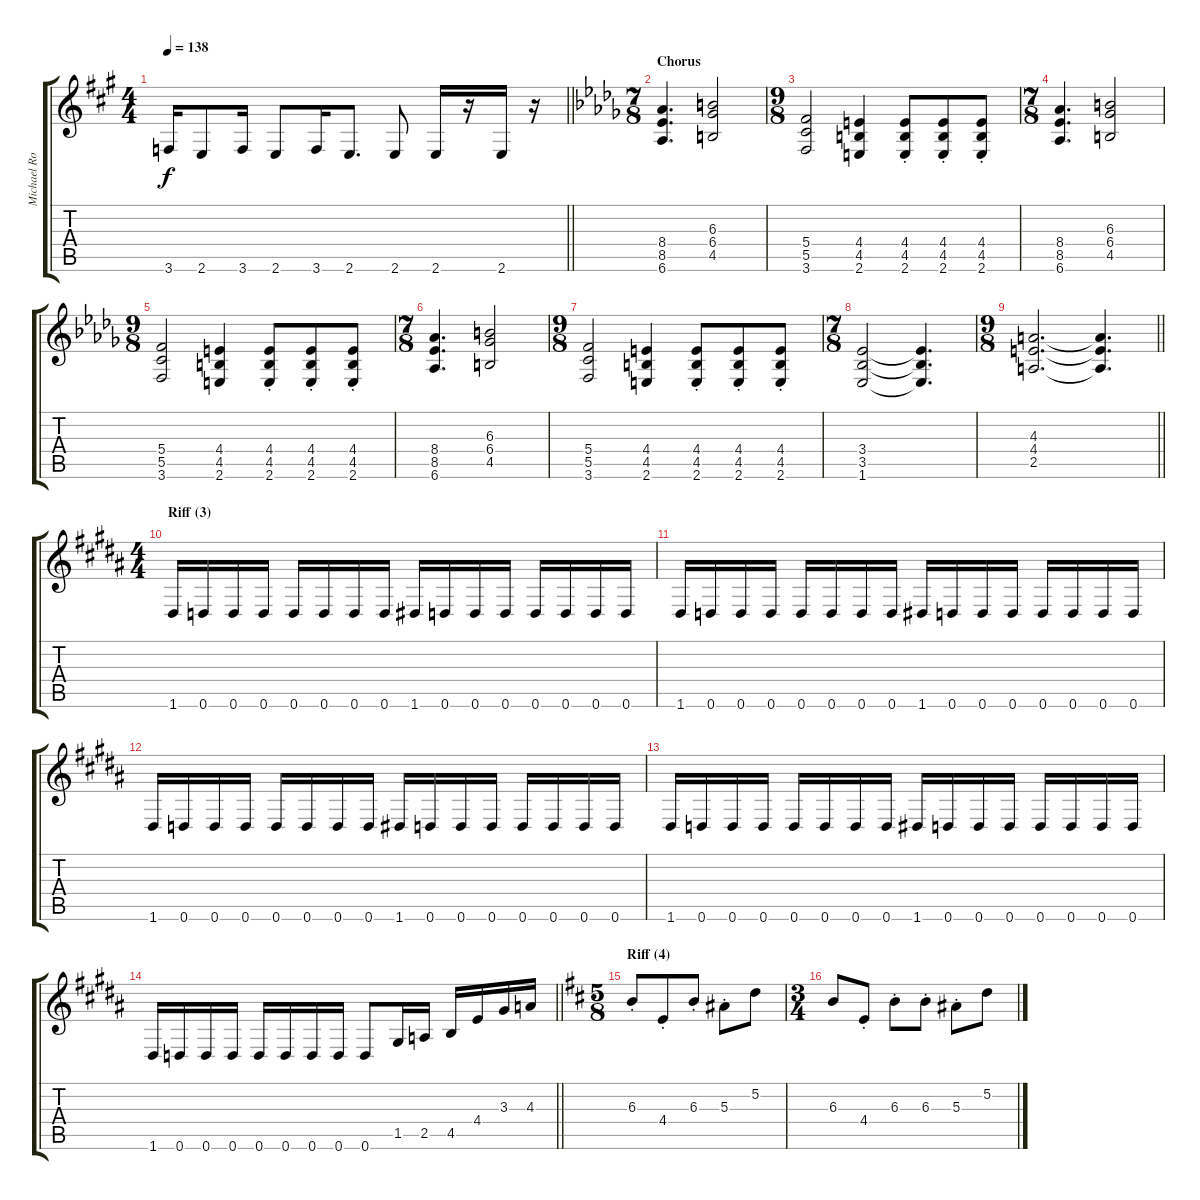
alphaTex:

\track ("Michael Romeo (guitar)" "Michael Ro") {instrument distortionguitar}
\staff {score tabs}
\tuning (D4 A3 F3 C3 G2 D2) {hide}
\ts (4 4)
\tempo 138
\clef g2
\barLineRight lightlight
\ks f#minor
3.6.16{dy f} 2.6.8 3.6.16 2.6.8 3.6.16 2.6.8{d} 2.6.8 2.6.16 r.16 2.6.16 r.16 |
\ts (7 8)
\section ("" "Chorus")
\ks bbminor
(8.4 8.5 6.6).4{d} (6.3 6.4 4.5).2 |
\ts (9 8)
(5.4 5.5 3.6).2 (4.4 4.5 2.6).4 (4.4{st} 4.5{st} 2.6{st}).8 (4.4{st} 4.5{st} 2.6{st}).8 (4.4{st} 4.5{st} 2.6{st}).8 |
\ts (7 8)
(8.4 8.5 6.6).4{d} (6.3 6.4 4.5).2 |
\ts (9 8)
(5.4 5.5 3.6).2 (4.4 4.5 2.6).4 (4.4{st} 4.5{st} 2.6{st}).8 (4.4{st} 4.5{st} 2.6{st}).8 (4.4{st} 4.5{st} 2.6{st}).8 |
\ts (7 8)
(8.4 8.5 6.6).4{d} (6.3 6.4 4.5).2 |
\ts (9 8)
(5.4 5.5 3.6).2 (4.4 4.5 2.6).4 (4.4{st} 4.5{st} 2.6{st}).8 (4.4{st} 4.5{st} 2.6{st}).8 (4.4{st} 4.5{st} 2.6{st}).8 |
\ts (7 8)
(3.4 3.5 1.6).2 (3.4{t} 3.5{t} 1.6{t}).4{d} |
\ts (9 8)
\barLineRight lightlight
(4.3 4.4 2.5).2{d} (4.3{t} 4.4{t} 2.5{t}).4{d} |
\ts (4 4)
\section ("" "Riff (3)")
\ks g#minor
1.6.16 0.6.16 0.6.16 0.6.16 0.6.16 0.6.16 0.6.16 0.6.16 1.6.16 0.6.16 0.6.16 0.6.16 0.6.16 0.6.16 0.6.16 0.6.16 |
1.6.16 0.6.16 0.6.16 0.6.16 0.6.16 0.6.16 0.6.16 0.6.16 1.6.16 0.6.16 0.6.16 0.6.16 0.6.16 0.6.16 0.6.16 0.6.16 |
1.6.16 0.6.16 0.6.16 0.6.16 0.6.16 0.6.16 0.6.16 0.6.16 1.6.16 0.6.16 0.6.16 0.6.16 0.6.16 0.6.16 0.6.16 0.6.16 |
1.6.16 0.6.16 0.6.16 0.6.16 0.6.16 0.6.16 0.6.16 0.6.16 1.6.16 0.6.16 0.6.16 0.6.16 0.6.16 0.6.16 0.6.16 0.6.16 |
\barLineRight lightlight
1.6.16 0.6.16 0.6.16 0.6.16 0.6.16 0.6.16 0.6.16 0.6.16 0.6.8 1.5.16 2.5.16 4.5.16 4.4.16 3.3.16 4.3.16 |
\ts (5 8)
\section ("" "Riff (4)")
\ks bminor
6.3{st}.8 4.4{st}.8 6.3{st}.8 5.3{st}.8 5.2.8 |
\ts (3 4)
6.3.8 4.4{st}.8 6.3{st}.8 6.3{st}.8 5.3{st}.8 5.2.8
